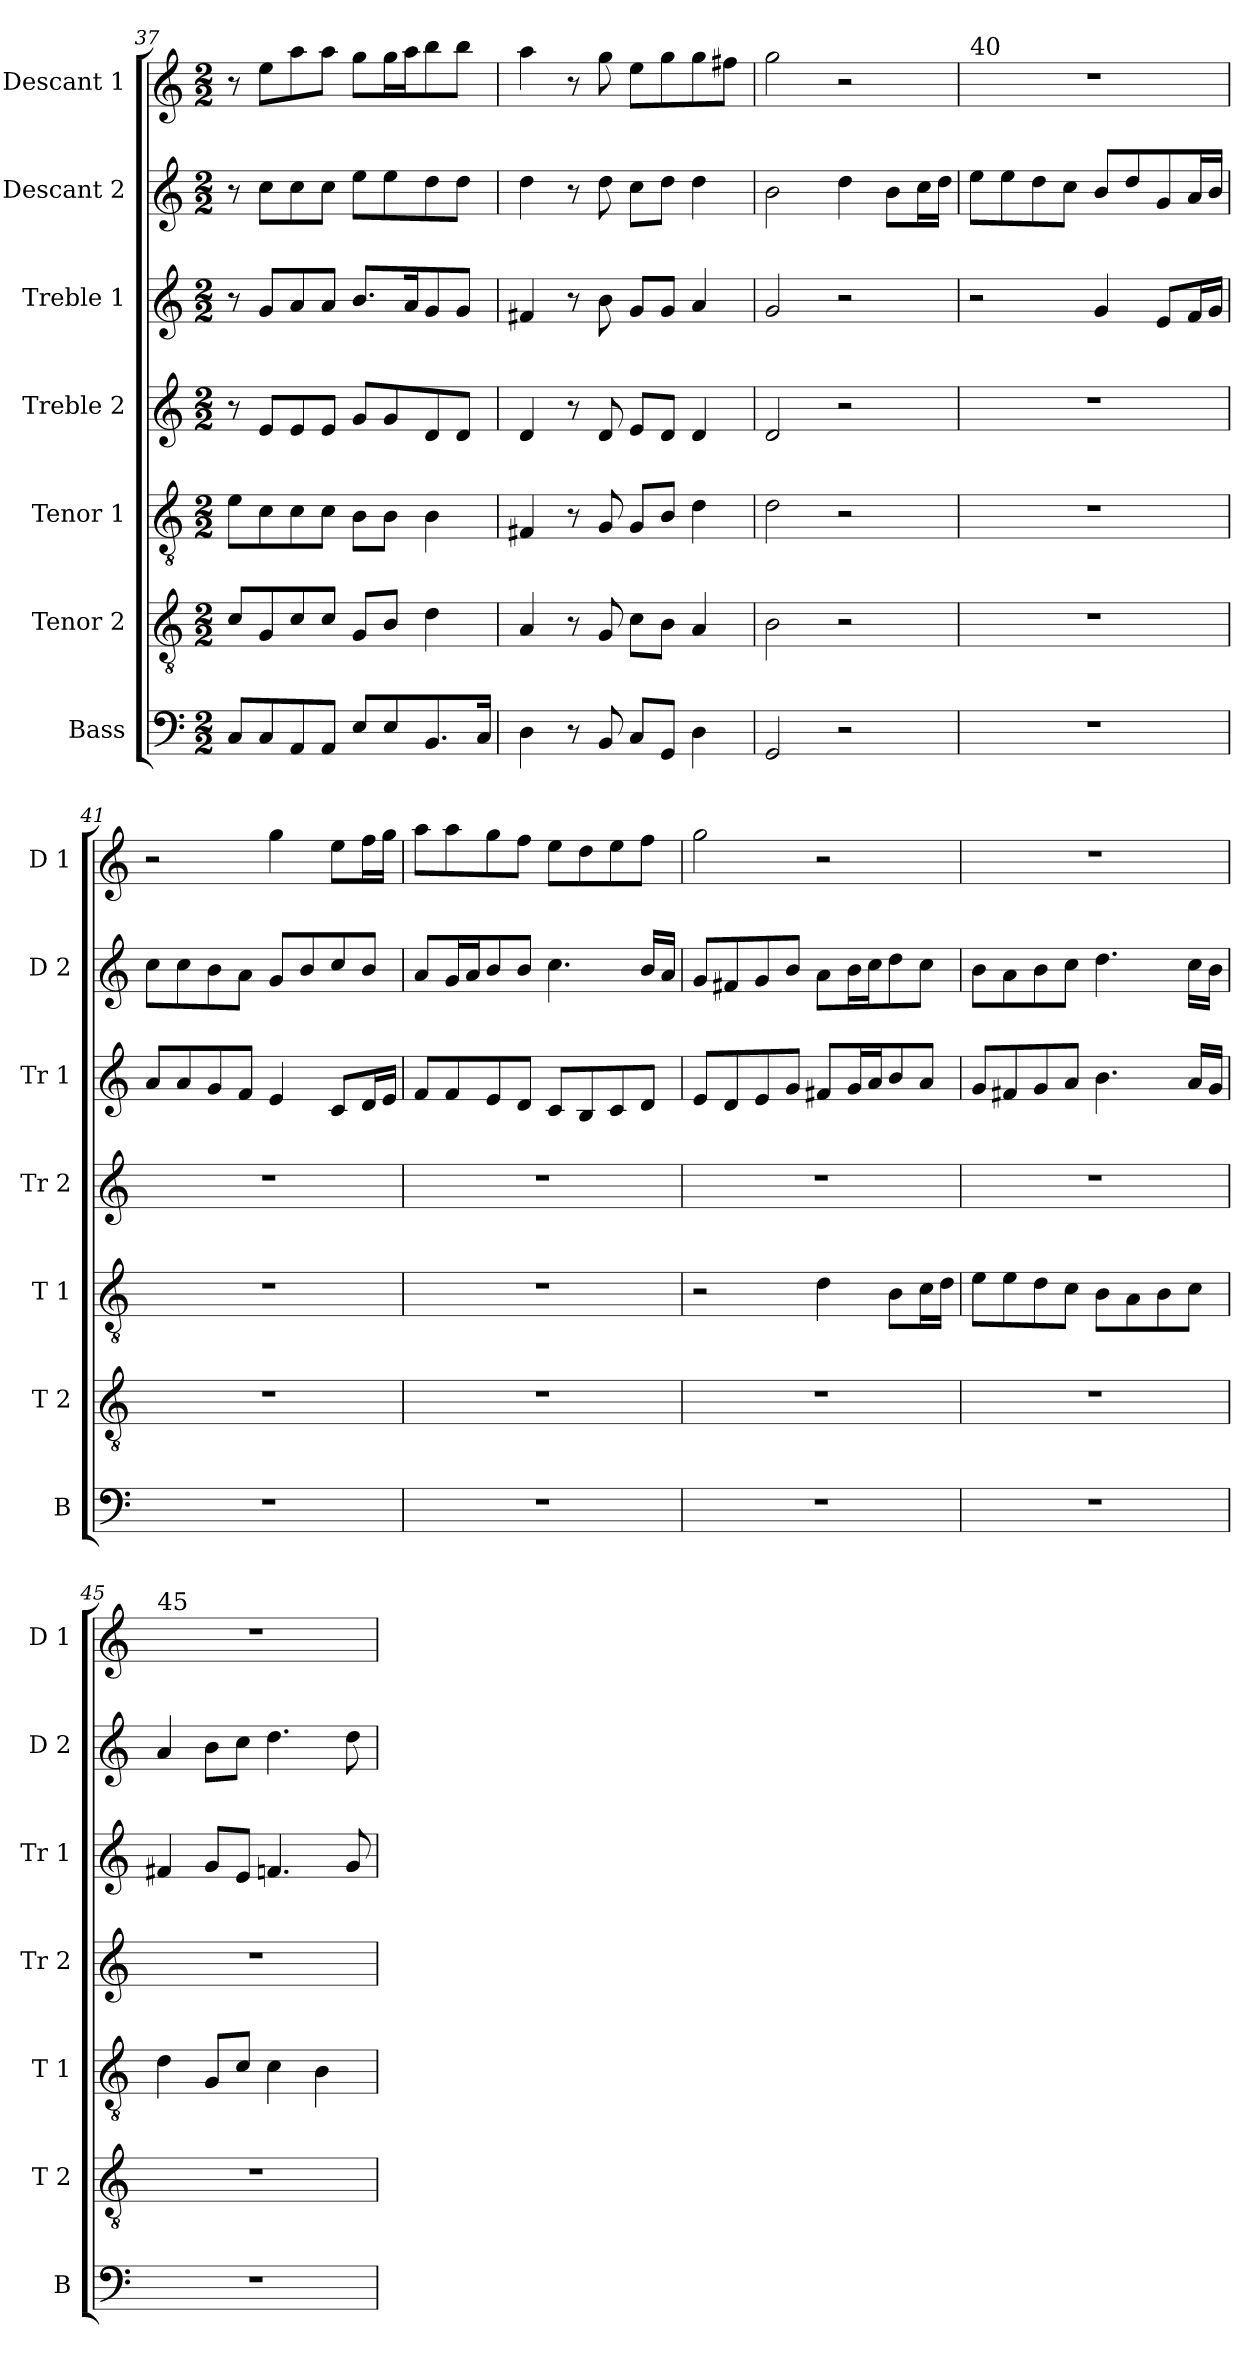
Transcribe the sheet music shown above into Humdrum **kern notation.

**kern	**kern	**kern	**kern	**kern	**kern	**kern
*part7	*part6	*part5	*part4	*part3	*part2	*part1
*staff7	*staff6	*staff5	*staff4	*staff3	*staff2	*staff1
*I"Bass	*I"Tenor 2	*I"Tenor 1	*I"Treble 2	*I"Treble 1	*I"Descant 2	*I"Descant 1
*I'B	*I'T 2	*I'T 1	*I'Tr 2	*I'Tr 1	*I'D 2	*I'D 1
*clefF4	*clefGv2	*clefGv2	*clefG2	*clefG2	*clefG2	*clefG2
*ITrd-7c-12	*ITrd-7c-12	*ITrd-7c-12	*ITrd-7c-12	*ITrd-7c-12	*ITrd-7c-12	*ITrd-7c-12
*k[]	*k[]	*k[]	*k[]	*k[]	*k[]	*k[]
*M2/2	*M2/2	*M2/2	*M2/2	*M2/2	*M2/2	*M2/2
=37	=37	=37	=37	=37	=37	=37
8c/L	8cc/L	8ee\L	8r	8r	8r	8r
8c/	8g/	8cc\	8ee/L	8gg/L	8ccc\L	8eee\L
8A/	8cc/	8cc\	8ee/	8aa/	8ccc\	8aaa\
8A/J	8cc/J	8cc\J	8ee/J	8aa/J	8ccc\J	8aaa\J
8e/L	8g/L	8b\L	8gg/L	8.bb/L	8eee\L	8ggg\L
8e/	8b/J	8b\J	8gg/	.	8eee\	16ggg\L
.	.	.	.	16aa/K	.	16aaa\J
8.B/	4dd\	4b\	8dd/	8gg/	8ddd\	8bbb\
.	.	.	8dd/J	8gg/J	8ddd\J	8bbb\J
16c/Jk	.	.	.	.	.	.
!!LO:PB:g=z
=38	=38	=38	=38	=38	=38	=38
4d\	4a/	4f#X/	4dd/	4ff#X/	4ddd\	4aaa\
8r	8r	8r	8r	8r	8r	8r
8B/	8g/	8g/	8dd/	8bb\	8ddd\	8ggg\
8c/L	8cc\L	8g/L	8ee/L	8gg/L	8ccc\L	8eee\L
8G/J	8b\J	8b/J	8dd/J	8gg/J	8ddd\J	8ggg\
4d\	4a/	4dd\	4dd/	4aa/	4ddd\	8ggg\
.	.	.	.	.	.	8fff#X\J
!!LO:LB:g=z
=39	=39	=39	=39	=39	=39	=39
2G/	2b\	2dd\	2dd/	2gg/	2bb\	2ggg\
2r	2r	2r	2r	2r	4ddd\	2r
.	.	.	.	.	8bb\L	.
.	.	.	.	.	16ccc\L	.
.	.	.	.	.	16ddd\JJ	.
=40	=40	=40	=40	=40	=40	=40
!	!	!	!	!	!	!LO:TX:a:t=40
1r	1r	1r	1r	2r	8eee\L	1r
.	.	.	.	.	8eee\	.
.	.	.	.	.	8ddd\	.
.	.	.	.	.	8ccc\J	.
.	.	.	.	4gg/	8bb/L	.
.	.	.	.	.	8ddd/	.
.	.	.	.	8ee/L	8gg/	.
.	.	.	.	16ff/L	16aa/L	.
.	.	.	.	16gg/JJ	16bb/JJ	.
=41	=41	=41	=41	=41	=41	=41
1r	1r	1r	1r	8aa/L	8ccc\L	2r
.	.	.	.	8aa/	8ccc\	.
.	.	.	.	8gg/	8bb\	.
.	.	.	.	8ff/J	8aa\J	.
.	.	.	.	4ee/	8gg/L	4ggg\
.	.	.	.	.	8bb/	.
.	.	.	.	8cc/L	8ccc/	8eee\L
.	.	.	.	16dd/L	8bb/J	16fff\L
.	.	.	.	16ee/JJ	.	16ggg\JJ
!!LO:LB:g=z
=42	=42	=42	=42	=42	=42	=42
1r	1r	1r	1r	8ff/L	8aa/L	8aaa\L
.	.	.	.	8ff/	16gg/L	8aaa\
.	.	.	.	.	16aa/J	.
.	.	.	.	8ee/	8bb/	8ggg\
.	.	.	.	8dd/J	8bb/J	8fff\J
.	.	.	.	8cc/L	4.ccc\	8eee\L
.	.	.	.	8b/	.	8ddd\
.	.	.	.	8cc/	.	8eee\
.	.	.	.	8dd/J	16bb/LL	8fff\J
.	.	.	.	.	16aa/JJ	.
!!LO:PB:g=z
=43	=43	=43	=43	=43	=43	=43
1r	1r	2r	1r	8ee/L	8gg/L	2ggg\
.	.	.	.	8dd/	8ff#X/	.
.	.	.	.	8ee/	8gg/	.
.	.	.	.	8gg/J	8bb/J	.
.	.	4dd\	.	8ff#X/L	8aa\L	2r
.	.	.	.	16gg/L	16bb\L	.
.	.	.	.	16aa/J	16ccc\J	.
.	.	8b\L	.	8bb/	8ddd\	.
.	.	16cc\L	.	8aa/J	8ccc\J	.
.	.	16dd\JJ	.	.	.	.
=44	=44	=44	=44	=44	=44	=44
1r	1r	8ee\L	1r	8gg/L	8bb\L	1r
.	.	8ee\	.	8ff#X/	8aa\	.
.	.	8dd\	.	8gg/	8bb\	.
.	.	8cc\J	.	8aa/J	8ccc\J	.
.	.	8b\L	.	4.bb\	4.ddd\	.
.	.	8a\	.	.	.	.
.	.	8b\	.	.	.	.
.	.	8cc\J	.	16aa/LL	16ccc\LL	.
.	.	.	.	16gg/JJ	16bb\JJ	.
=45	=45	=45	=45	=45	=45	=45
!	!	!	!	!	!	!LO:TX:a:t=45
1r	1r	4dd\	1r	4ff#X/	4aa/	1r
.	.	8g/L	.	8gg/L	8bb\L	.
.	.	8cc/J	.	8ee/J	8ccc\J	.
.	.	4cc\	.	4.ffn/	4.ddd\	.
.	.	4b\	.	.	.	.
.	.	.	.	8gg/	8ddd\	.
=	=	=	=	=	=	=
*-	*-	*-	*-	*-	*-	*-
